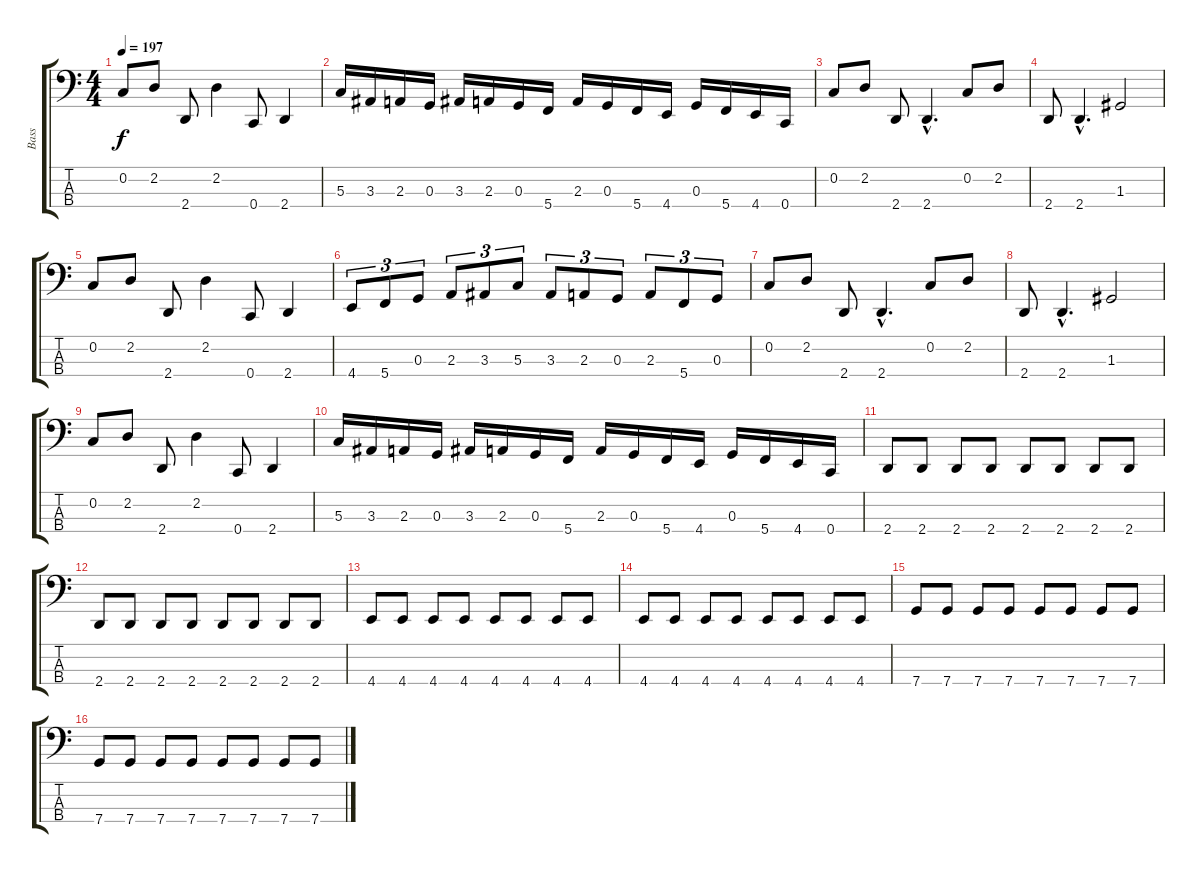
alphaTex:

\track ("Bass" "Bass") {instrument electricbasspick}
\staff {score tabs}
\tuning (F2 C2 G1 C1) {hide}
\ts (4 4)
\tempo 197
\clef f4
\ks c
0.2.8{dy f} 2.2.8 2.4.8 2.2.4 0.4.8 2.4.4 |
5.3.16 3.3.16 2.3.16 0.3.16 3.3.16 2.3.16 0.3.16 5.4.16 2.3.16 0.3.16 5.4.16 4.4.16 0.3.16 5.4.16 4.4.16 0.4.16 |
0.2.8 2.2.8 2.4.8 2.4{hac}.4{d} 0.2.8 2.2.8 |
2.4.8 2.4{hac}.4{d} 1.3.2 |
0.2.8 2.2.8 2.4.8 2.2.4 0.4.8 2.4.4 |
4.4.8{tu (3 2)} 5.4.8{tu (3 2)} 0.3.8{tu (3 2)} 2.3.8{tu (3 2)} 3.3.8{tu (3 2)} 5.3.8{tu (3 2)} 3.3.8{tu (3 2)} 2.3.8{tu (3 2)} 0.3.8{tu (3 2)} 2.3.8{tu (3 2)} 5.4.8{tu (3 2)} 0.3.8{tu (3 2)} |
0.2.8 2.2.8 2.4.8 2.4{hac}.4{d} 0.2.8 2.2.8 |
2.4.8 2.4{hac}.4{d} 1.3.2 |
0.2.8 2.2.8 2.4.8 2.2.4 0.4.8 2.4.4 |
5.3.16 3.3.16 2.3.16 0.3.16 3.3.16 2.3.16 0.3.16 5.4.16 2.3.16 0.3.16 5.4.16 4.4.16 0.3.16 5.4.16 4.4.16 0.4.16 |
2.4.8 2.4.8 2.4.8 2.4.8 2.4.8 2.4.8 2.4.8 2.4.8 |
2.4.8 2.4.8 2.4.8 2.4.8 2.4.8 2.4.8 2.4.8 2.4.8 |
4.4.8 4.4.8 4.4.8 4.4.8 4.4.8 4.4.8 4.4.8 4.4.8 |
4.4.8 4.4.8 4.4.8 4.4.8 4.4.8 4.4.8 4.4.8 4.4.8 |
7.4.8 7.4.8 7.4.8 7.4.8 7.4.8 7.4.8 7.4.8 7.4.8 |
7.4.8 7.4.8 7.4.8 7.4.8 7.4.8 7.4.8 7.4.8 7.4.8
